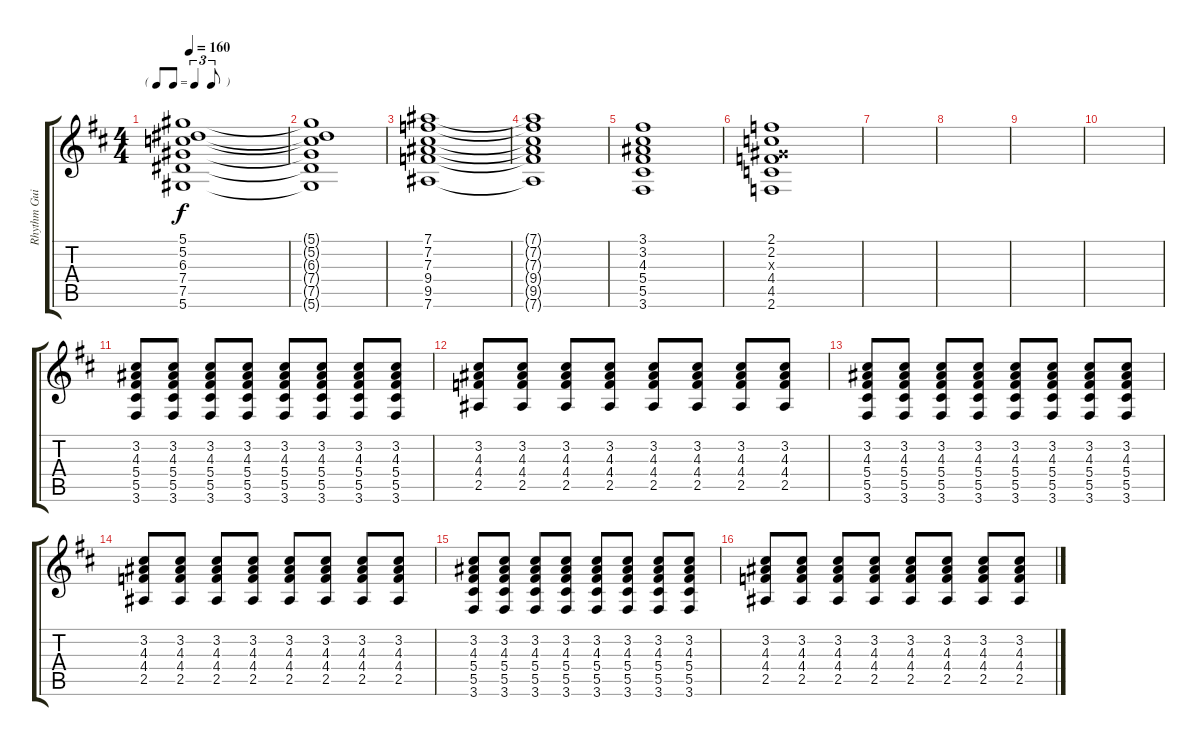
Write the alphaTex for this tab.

\track ("Rhythm Guitar 2" "Rhythm Gui") {instrument overdrivenguitar}
\staff {score tabs}
\tuning (Eb4 Bb3 Gb3 Db3 Ab2 Eb2) {hide}
\ts (4 4)
\tf triplet8th
\tempo 160
\clef g2
\ks d
(5.1 5.2 6.3 7.4 7.5 5.6).1{dy f} |
(5.1{t} 5.2{t} 6.3{t} 7.4{t} 7.5{t} 5.6{t}).1 |
(7.1 7.2 7.3 9.4 9.5 7.6).1 |
(7.1{t} 7.2{t} 7.3{t} 9.4{t} 9.5{t} 7.6{t}).1 |
(3.1 3.2 4.3 5.4 5.5 3.6).1 |
(2.1 2.2 2.3{x} 4.4 4.5 2.6).1 |
|
|
|
|
(3.2 4.3 5.4 5.5 3.6).8 (3.2 4.3 5.4 5.5 3.6).8 (3.2 4.3 5.4 5.5 3.6).8 (3.2 4.3 5.4 5.5 3.6).8 (3.2 4.3 5.4 5.5 3.6).8 (3.2 4.3 5.4 5.5 3.6).8 (3.2 4.3 5.4 5.5 3.6).8 (3.2 4.3 5.4 5.5 3.6).8 |
(3.2 4.3 4.4 2.5).8 (3.2 4.3 4.4 2.5).8 (3.2 4.3 4.4 2.5).8 (3.2 4.3 4.4 2.5).8 (3.2 4.3 4.4 2.5).8 (3.2 4.3 4.4 2.5).8 (3.2 4.3 4.4 2.5).8 (3.2 4.3 4.4 2.5).8 |
(3.2 4.3 5.4 5.5 3.6).8 (3.2 4.3 5.4 5.5 3.6).8 (3.2 4.3 5.4 5.5 3.6).8 (3.2 4.3 5.4 5.5 3.6).8 (3.2 4.3 5.4 5.5 3.6).8 (3.2 4.3 5.4 5.5 3.6).8 (3.2 4.3 5.4 5.5 3.6).8 (3.2 4.3 5.4 5.5 3.6).8 |
(3.2 4.3 4.4 2.5).8 (3.2 4.3 4.4 2.5).8 (3.2 4.3 4.4 2.5).8 (3.2 4.3 4.4 2.5).8 (3.2 4.3 4.4 2.5).8 (3.2 4.3 4.4 2.5).8 (3.2 4.3 4.4 2.5).8 (3.2 4.3 4.4 2.5).8 |
(3.2 4.3 5.4 5.5 3.6).8 (3.2 4.3 5.4 5.5 3.6).8 (3.2 4.3 5.4 5.5 3.6).8 (3.2 4.3 5.4 5.5 3.6).8 (3.2 4.3 5.4 5.5 3.6).8 (3.2 4.3 5.4 5.5 3.6).8 (3.2 4.3 5.4 5.5 3.6).8 (3.2 4.3 5.4 5.5 3.6).8 |
(3.2 4.3 4.4 2.5).8 (3.2 4.3 4.4 2.5).8 (3.2 4.3 4.4 2.5).8 (3.2 4.3 4.4 2.5).8 (3.2 4.3 4.4 2.5).8 (3.2 4.3 4.4 2.5).8 (3.2 4.3 4.4 2.5).8 (3.2 4.3 4.4 2.5).8
